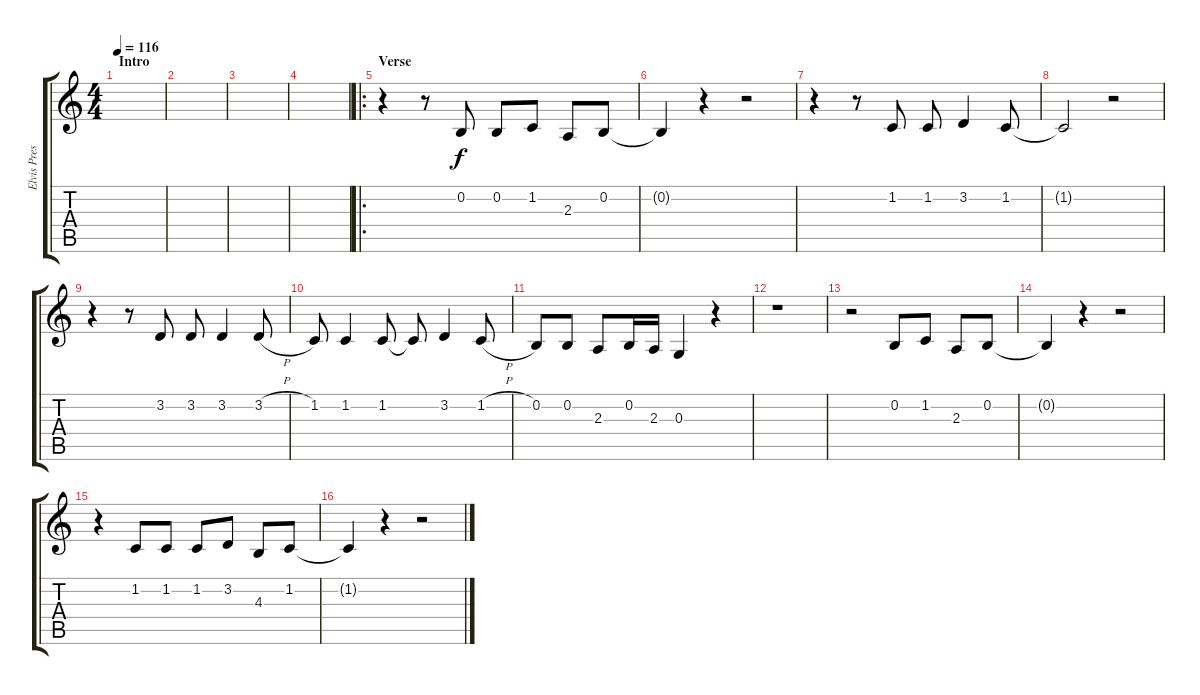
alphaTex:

\track ("Elvis Presley" "Elvis Pres") {instrument honkytonkpiano}
\staff {score tabs}
\tuning (E4 B3 G3 D3 A2 E2) {hide}
\ts (4 4)
\section ("" "Intro")
\tempo 116
\clef g2
\ks c
|
|
|
|
\ro
\section ("" "Verse")
r.4 r.8 0.2.8 0.2.8 1.2.8 2.3.8 0.2.8 |
0.2{t}.4 r.4 r.2 |
r.4 r.8 1.2.8 1.2.8 3.2.4 1.2.8 |
1.2{t}.2 r.2 |
r.4 r.8 3.2.8 3.2.8 3.2.4 3.2{h}.8 |
1.2.8 1.2.4 1.2.8 1.2{t}.8 3.2.4 1.2{h}.8 |
0.2.8 0.2.8 2.3.8 0.2.16 2.3.16 0.3.4 r.4 |
r.1 |
r.2 0.2.8 1.2.8 2.3.8 0.2.8 |
0.2{t}.4 r.4 r.2 |
r.4 1.2.8 1.2.8 1.2.8 3.2.8 4.3.8 1.2.8 |
1.2{t}.4 r.4 r.2
